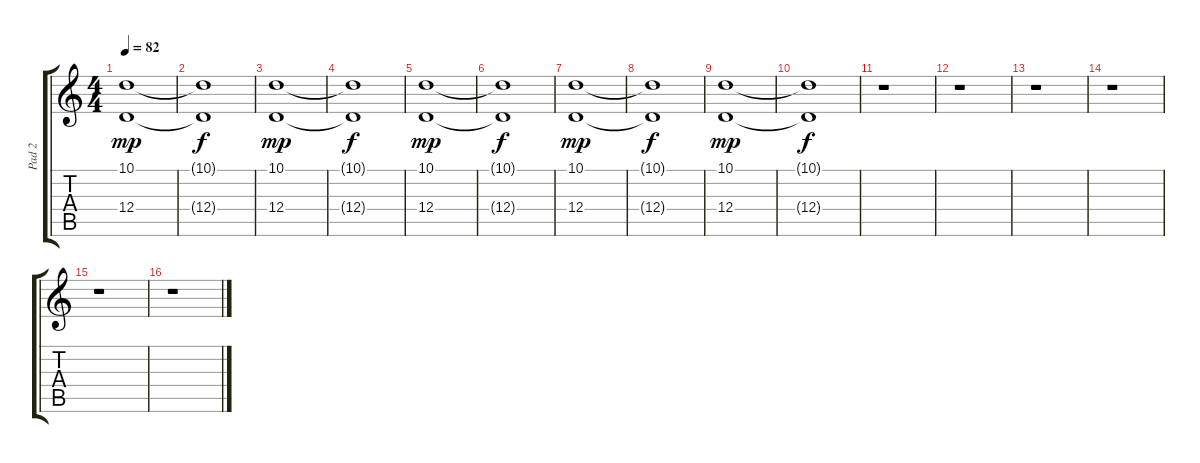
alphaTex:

\track ("Pad 2" "Pad 2") {instrument pad2warm}
\staff {score tabs}
\tuning (E4 B3 G3 D3 A2 E2) {hide}
\ts (4 4)
\tempo 82
\clef g2
\ks c
(10.1 12.4).1{dy mp instrument pad2warm} |
(10.1{t} 12.4{t}).1{dy f} |
(10.1 12.4).1{dy mp} |
(10.1{t} 12.4{t}).1{dy f} |
(10.1 12.4).1{dy mp} |
(10.1{t} 12.4{t}).1{dy f} |
(10.1 12.4).1{dy mp} |
(10.1{t} 12.4{t}).1{dy f} |
(10.1 12.4).1{dy mp} |
(10.1{t} 12.4{t}).1{dy f} |
r.1 |
r.1 |
r.1 |
r.1 |
r.1 |
r.1
